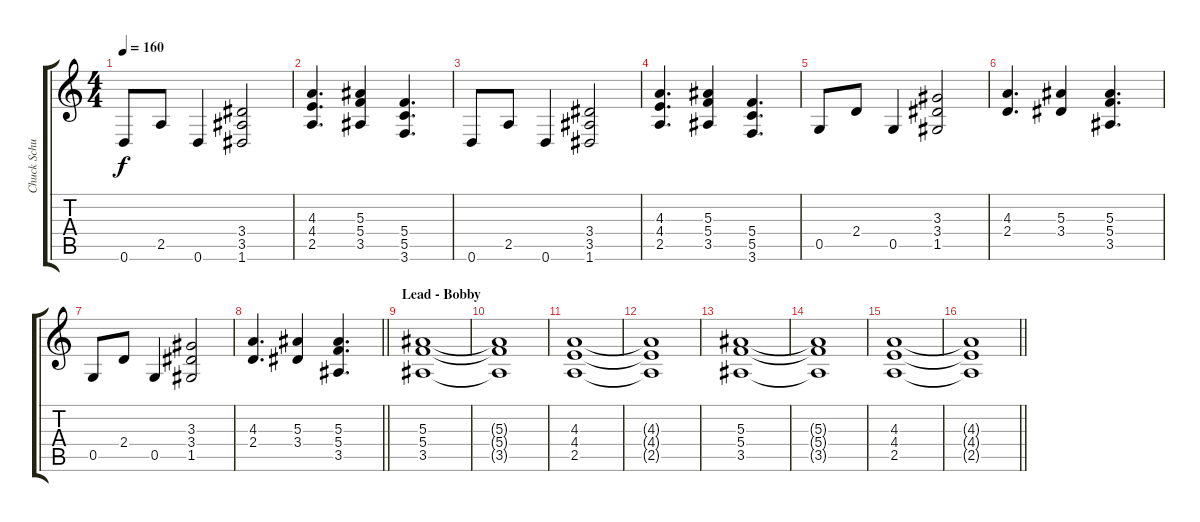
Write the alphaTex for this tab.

\track ("Chuck Schuldiner" "Chuck Schu") {instrument distortionguitar}
\staff {score tabs}
\tuning (D4 A3 F3 C3 G2 D2) {hide}
\ts (4 4)
\tempo 160
\clef g2
\ks c
0.6.8{dy f} 2.5.8 0.6.4 (3.4 3.5 1.6).2 |
(4.3 4.4 2.5).4{d} (5.3 5.4 3.5).4 (5.4 5.5 3.6).4{d} |
0.6.8 2.5.8 0.6.4 (3.4 3.5 1.6).2 |
(4.3 4.4 2.5).4{d} (5.3 5.4 3.5).4 (5.4 5.5 3.6).4{d} |
0.5.8 2.4.8 0.5.4 (3.3 3.4 1.5).2 |
(4.3 2.4).4{d} (5.3 3.4).4 (5.3 5.4 3.5).4{d} |
0.5.8 2.4.8 0.5.4 (3.3 3.4 1.5).2 |
\barLineRight lightlight
(4.3 2.4).4{d} (5.3 3.4).4 (5.3 5.4 3.5).4{d} |
\section ("" "Lead - Bobby")
(5.3 5.4 3.5).1 |
(5.3{t} 5.4{t} 3.5{t}).1 |
(4.3 4.4 2.5).1 |
(4.3{t} 4.4{t} 2.5{t}).1 |
(5.3 5.4 3.5).1 |
(5.3{t} 5.4{t} 3.5{t}).1 |
(4.3 4.4 2.5).1 |
\barLineRight lightlight
(4.3{t} 4.4{t} 2.5{t}).1
